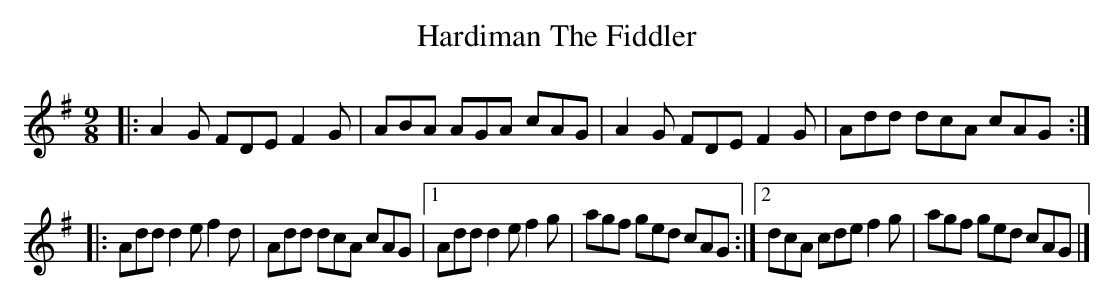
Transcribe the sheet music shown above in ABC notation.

X:1
T:Hardiman The Fiddler
M:9/8
L:1/8
K:Dmix
|:A2G FDE F2G|ABA AGA cAG|A2G FDE F2G|Add dcA cAG:|
|:Add d2e f2d|Add dcA cAG|1 Add d2e f2g|agf ged cAG:|2 dcA cde f2g|agf ged cAG|]
